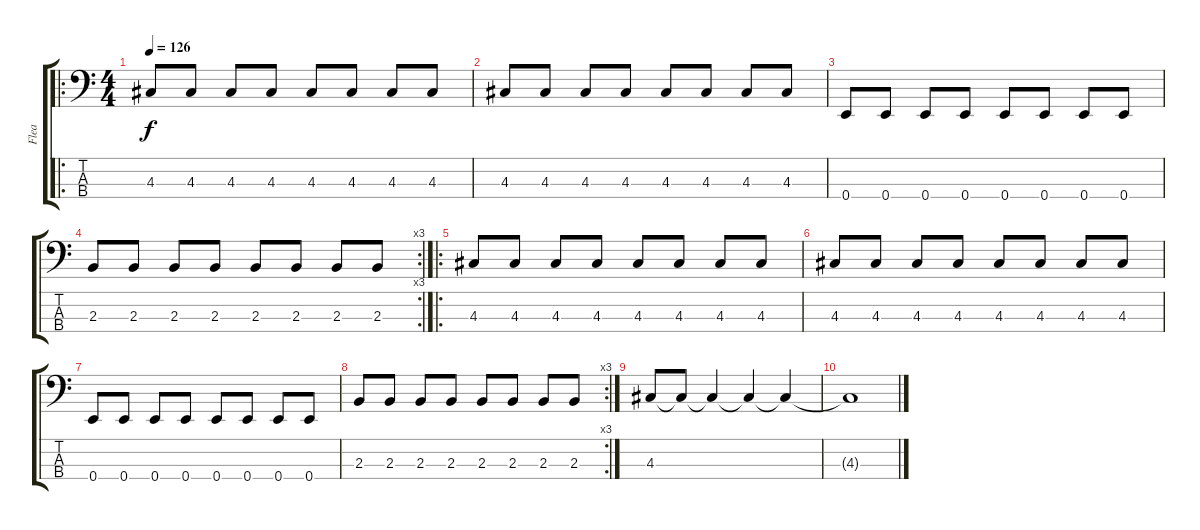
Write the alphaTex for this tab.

\track ("Flea" "Flea") {instrument electricbassfinger}
\staff {score tabs}
\tuning (G2 D2 A1 E1) {hide}
\ro
\ts (4 4)
\tempo 126
\clef f4
\ks c
4.3.8{dy f} 4.3.8 4.3.8 4.3.8 4.3.8 4.3.8 4.3.8 4.3.8 |
4.3.8 4.3.8 4.3.8 4.3.8 4.3.8 4.3.8 4.3.8 4.3.8 |
0.4.8 0.4.8 0.4.8 0.4.8 0.4.8 0.4.8 0.4.8 0.4.8 |
\rc 3
2.3.8 2.3.8 2.3.8 2.3.8 2.3.8 2.3.8 2.3.8 2.3.8 |
\ro
4.3.8 4.3.8 4.3.8 4.3.8 4.3.8 4.3.8 4.3.8 4.3.8 |
4.3.8 4.3.8 4.3.8 4.3.8 4.3.8 4.3.8 4.3.8 4.3.8 |
0.4.8 0.4.8 0.4.8 0.4.8 0.4.8 0.4.8 0.4.8 0.4.8 |
\rc 3
2.3.8 2.3.8 2.3.8 2.3.8 2.3.8 2.3.8 2.3.8 2.3.8 |
4.3.8 4.3{t}.8 4.3{t}.4 4.3{t}.4 4.3{t}.4 |
4.3{t}.1
